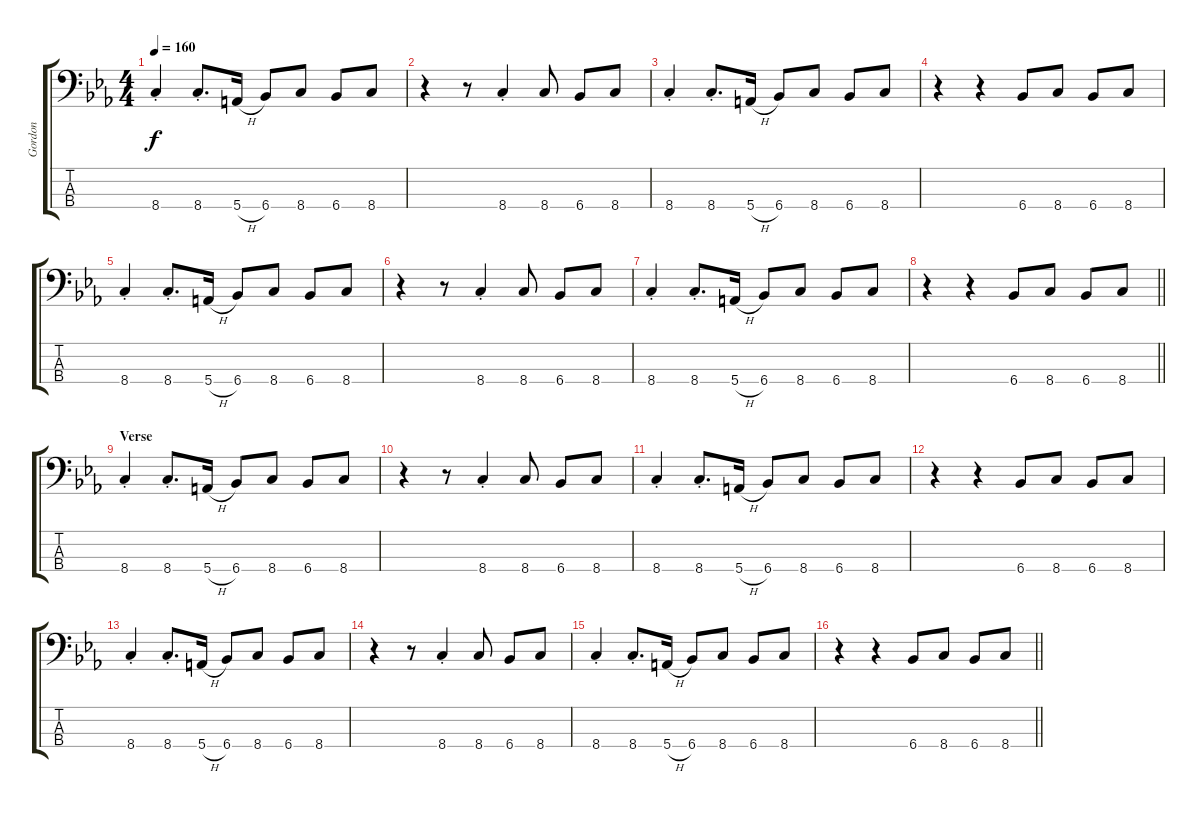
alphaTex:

\track ("Gordon" "Gordon") {instrument electricbassfinger}
\staff {score tabs}
\tuning (G2 D2 A1 E1) {hide}
\ts (4 4)
\tempo 160
\clef f4
\ks cminor
8.4{st}.4{dy f} 8.4{st}.8{d} 5.4{h}.16 6.4.8 8.4.8 6.4.8 8.4.8 |
r.4 r.8 8.4{st}.4 8.4.8 6.4.8 8.4.8 |
8.4{st}.4 8.4{st}.8{d} 5.4{h}.16 6.4.8 8.4.8 6.4.8 8.4.8 |
r.4 r.4 6.4.8 8.4.8 6.4.8 8.4.8 |
8.4{st}.4 8.4{st}.8{d} 5.4{h}.16 6.4.8 8.4.8 6.4.8 8.4.8 |
r.4 r.8 8.4{st}.4 8.4.8 6.4.8 8.4.8 |
8.4{st}.4 8.4{st}.8{d} 5.4{h}.16 6.4.8 8.4.8 6.4.8 8.4.8 |
\barLineRight lightlight
r.4 r.4 6.4.8 8.4.8 6.4.8 8.4.8 |
\section ("" "Verse")
8.4{st}.4 8.4{st}.8{d} 5.4{h}.16 6.4.8 8.4.8 6.4.8 8.4.8 |
r.4 r.8 8.4{st}.4 8.4.8 6.4.8 8.4.8 |
8.4{st}.4 8.4{st}.8{d} 5.4{h}.16 6.4.8 8.4.8 6.4.8 8.4.8 |
r.4 r.4 6.4.8 8.4.8 6.4.8 8.4.8 |
8.4{st}.4 8.4{st}.8{d} 5.4{h}.16 6.4.8 8.4.8 6.4.8 8.4.8 |
r.4 r.8 8.4{st}.4 8.4.8 6.4.8 8.4.8 |
8.4{st}.4 8.4{st}.8{d} 5.4{h}.16 6.4.8 8.4.8 6.4.8 8.4.8 |
\barLineRight lightlight
r.4 r.4 6.4.8 8.4.8 6.4.8 8.4.8
